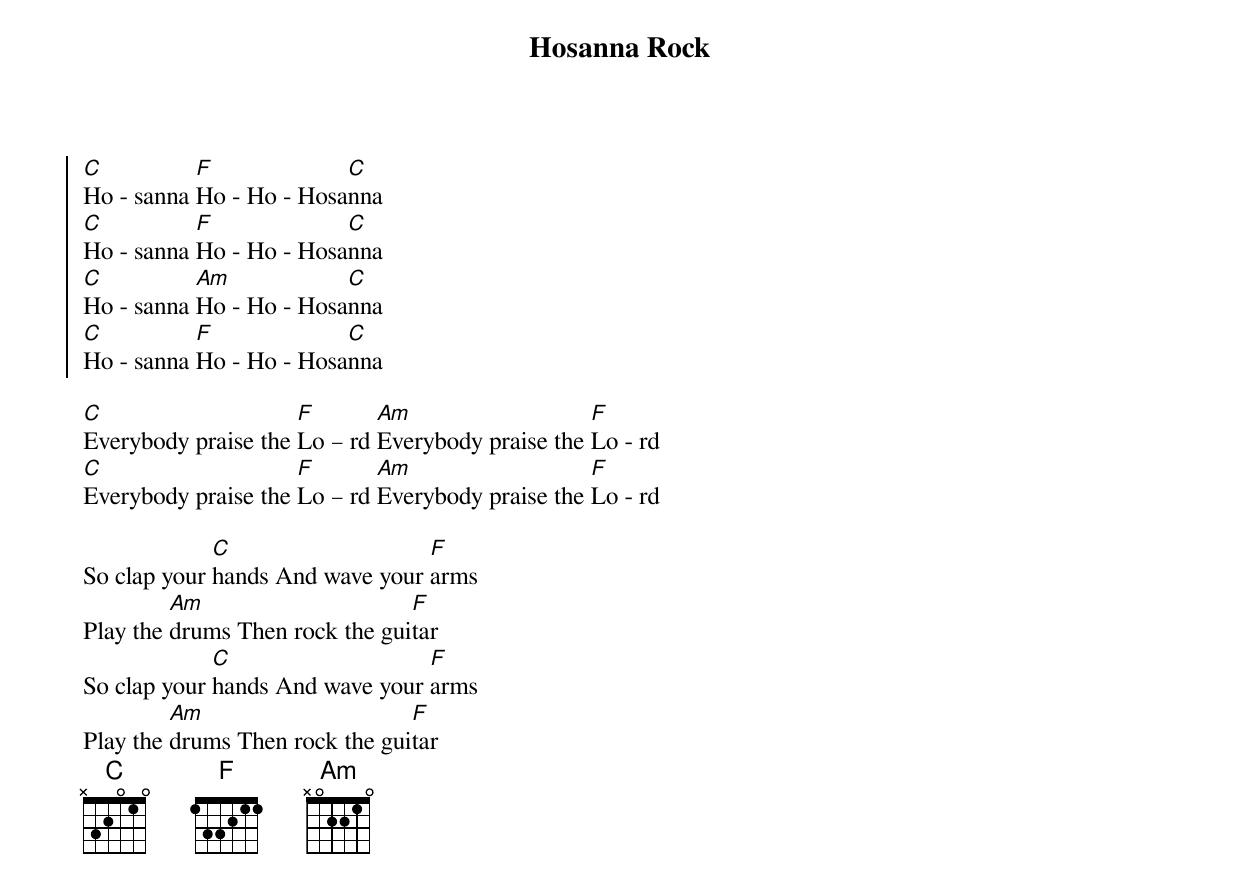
{title: Hosanna Rock}
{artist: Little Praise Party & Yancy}
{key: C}

{start_of_chorus}
[C]Ho - sanna [F]Ho - Ho - Hosa[C]nna
[C]Ho - sanna [F]Ho - Ho - Hosa[C]nna
[C]Ho - sanna [Am]Ho - Ho - Hosa[C]nna
[C]Ho - sanna [F]Ho - Ho - Hosa[C]nna
{end_of_chorus}

{start_of_verse}
[C]Everybody praise the [F]Lo – rd [Am]Everybody praise the [F]Lo - rd
[C]Everybody praise the [F]Lo – rd [Am]Everybody praise the [F]Lo - rd
{end_of_verse}

{start_of_bridge}
So clap your [C]hands And wave your [F]arms
Play the [Am]drums Then rock the gui[F]tar
So clap your [C]hands And wave your [F]arms
Play the [Am]drums Then rock the gui[F]tar
{end_of_bridge}
